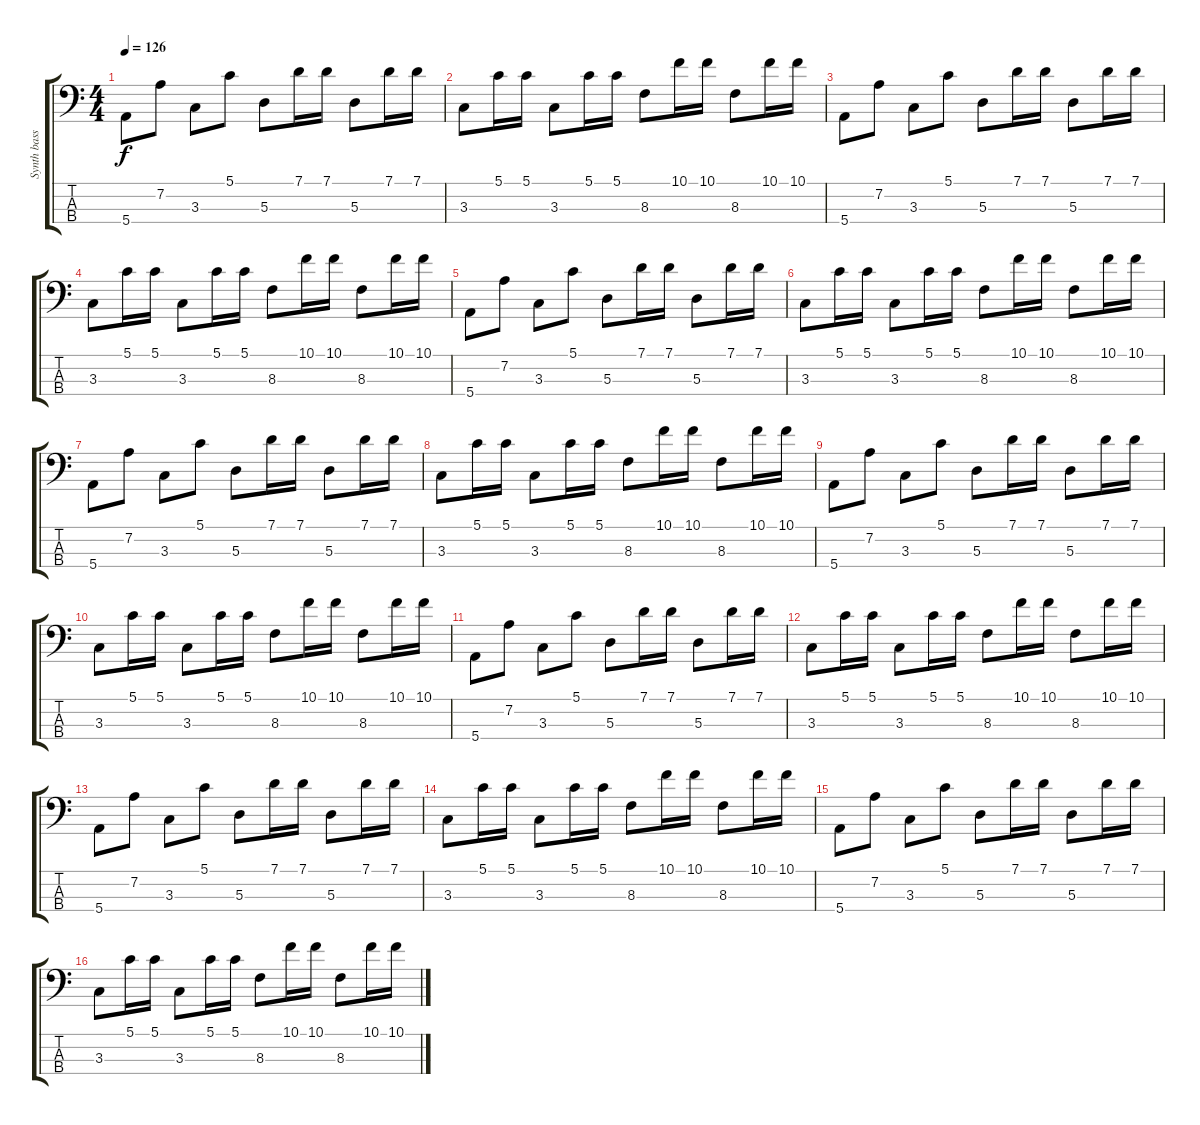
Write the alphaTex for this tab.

\track ("Synth bass 2" "Synth bass") {instrument synthbass1}
\staff {score tabs}
\tuning (G2 D2 A1 E1) {hide}
\ts (4 4)
\tempo 126
\clef f4
\ks c
5.4.8{dy f} 7.2.8 3.3.8 5.1.8 5.3.8 7.1.16 7.1.16 5.3.8 7.1.16 7.1.16 |
3.3.8 5.1.16 5.1.16 3.3.8 5.1.16 5.1.16 8.3.8 10.1.16 10.1.16 8.3.8 10.1.16 10.1.16 |
5.4.8 7.2.8 3.3.8 5.1.8 5.3.8 7.1.16 7.1.16 5.3.8 7.1.16 7.1.16 |
3.3.8 5.1.16 5.1.16 3.3.8 5.1.16 5.1.16 8.3.8 10.1.16 10.1.16 8.3.8 10.1.16 10.1.16 |
5.4.8 7.2.8 3.3.8 5.1.8 5.3.8 7.1.16 7.1.16 5.3.8 7.1.16 7.1.16 |
3.3.8 5.1.16 5.1.16 3.3.8 5.1.16 5.1.16 8.3.8 10.1.16 10.1.16 8.3.8 10.1.16 10.1.16 |
5.4.8 7.2.8 3.3.8 5.1.8 5.3.8 7.1.16 7.1.16 5.3.8 7.1.16 7.1.16 |
3.3.8 5.1.16 5.1.16 3.3.8 5.1.16 5.1.16 8.3.8 10.1.16 10.1.16 8.3.8 10.1.16 10.1.16 |
5.4.8 7.2.8 3.3.8 5.1.8 5.3.8 7.1.16 7.1.16 5.3.8 7.1.16 7.1.16 |
3.3.8 5.1.16 5.1.16 3.3.8 5.1.16 5.1.16 8.3.8 10.1.16 10.1.16 8.3.8 10.1.16 10.1.16 |
5.4.8 7.2.8 3.3.8 5.1.8 5.3.8 7.1.16 7.1.16 5.3.8 7.1.16 7.1.16 |
3.3.8 5.1.16 5.1.16 3.3.8 5.1.16 5.1.16 8.3.8 10.1.16 10.1.16 8.3.8 10.1.16 10.1.16 |
5.4.8 7.2.8 3.3.8 5.1.8 5.3.8 7.1.16 7.1.16 5.3.8 7.1.16 7.1.16 |
3.3.8 5.1.16 5.1.16 3.3.8 5.1.16 5.1.16 8.3.8 10.1.16 10.1.16 8.3.8 10.1.16 10.1.16 |
5.4.8 7.2.8 3.3.8 5.1.8 5.3.8 7.1.16 7.1.16 5.3.8 7.1.16 7.1.16 |
3.3.8 5.1.16 5.1.16 3.3.8 5.1.16 5.1.16 8.3.8 10.1.16 10.1.16 8.3.8 10.1.16 10.1.16
